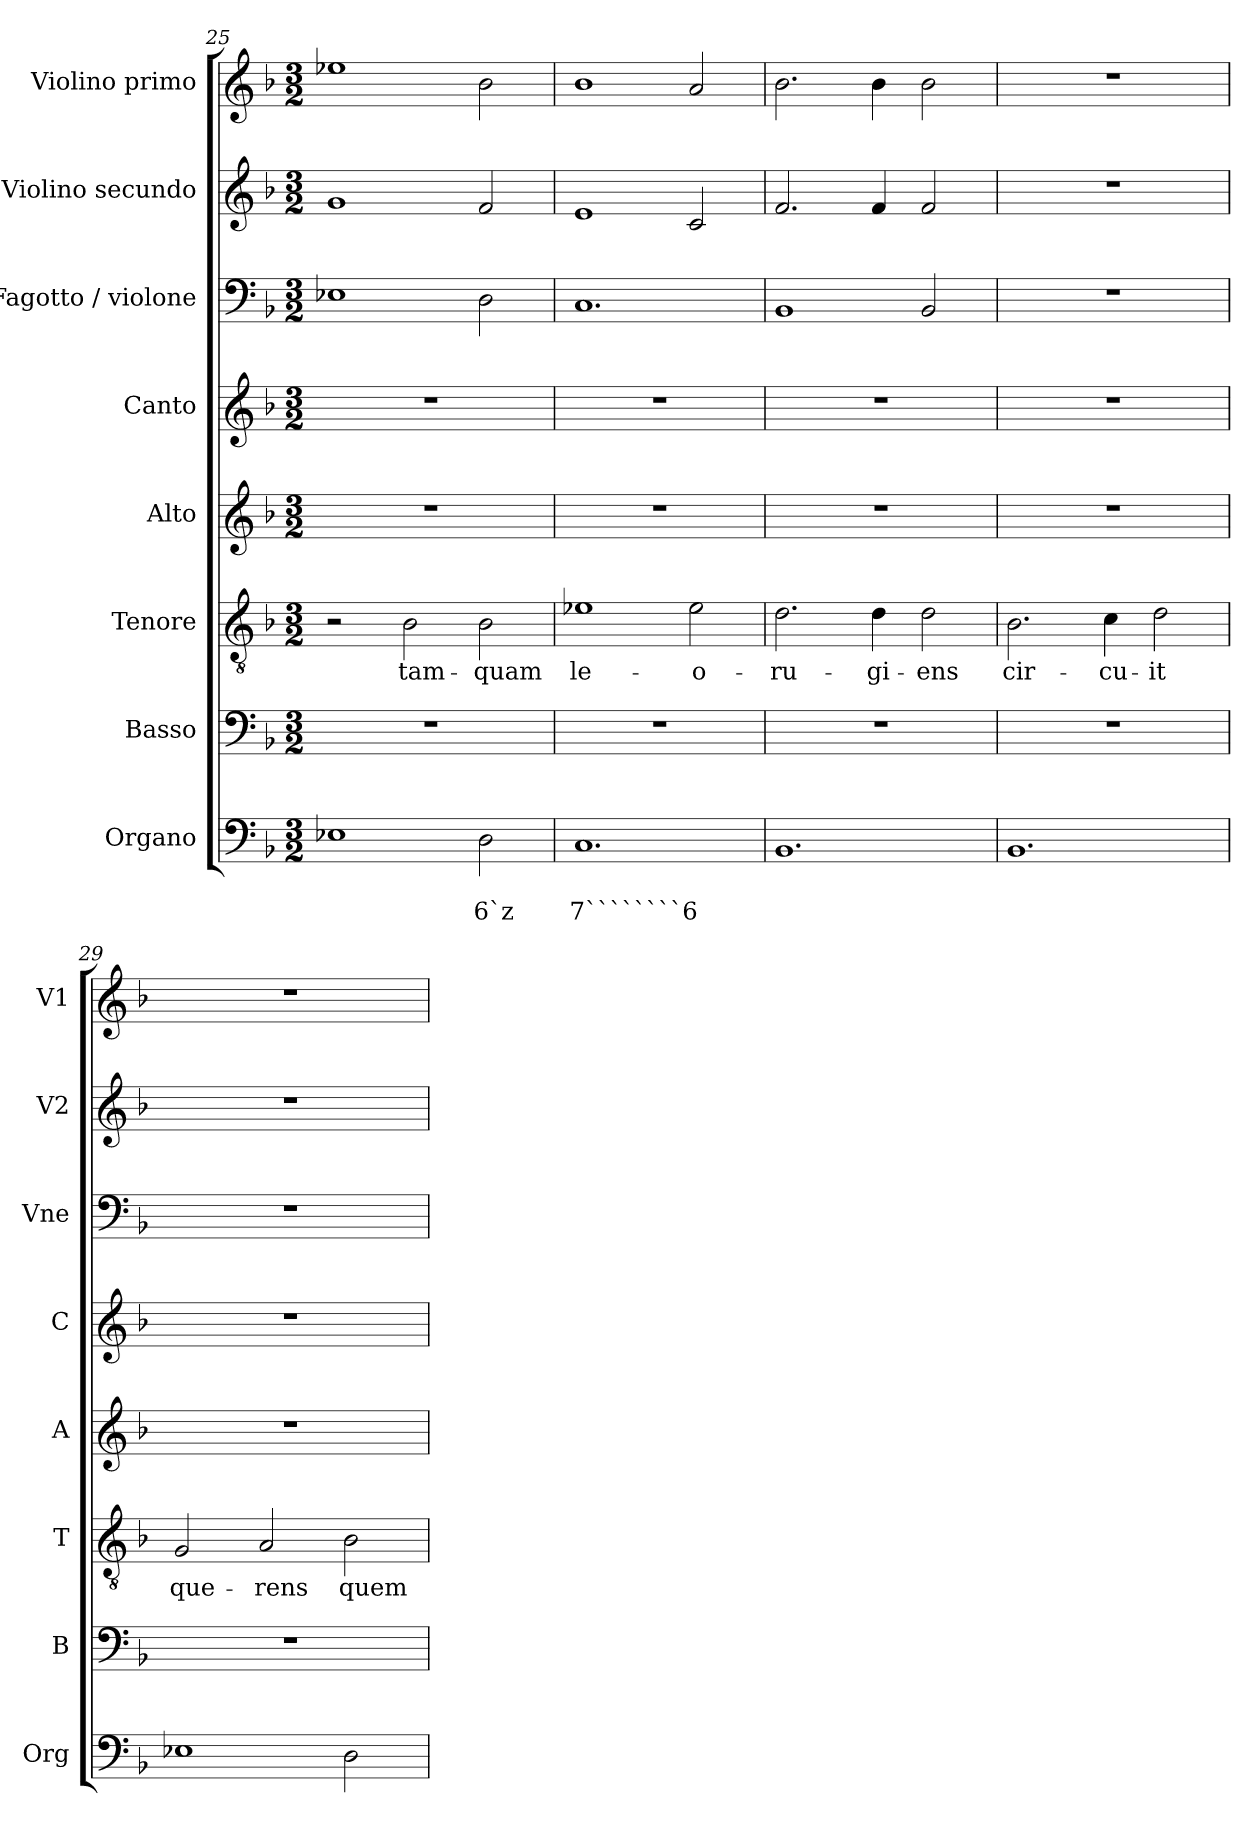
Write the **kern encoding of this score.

**kern	**text	**text	**kern	**kern	**text	**kern	**kern	**kern	**kern	**kern
*part8	*part8	*part8	*part7	*part6	*part6	*part5	*part4	*part3	*part2	*part1
*staff8	*staff8	*staff8	*staff7	*staff6	*staff6	*staff5	*staff4	*staff3	*staff2	*staff1
*I"Organo	*	*	*I"Basso	*I"Tenore	*	*I"Alto	*I"Canto	*I"Fagotto / violone	*I"Violino secundo	*I"Violino primo
*I'Org	*	*	*I'B	*I'T	*	*I'A	*I'C	*I'Vne	*I'V2	*I'V1
*clefF4	*	*	*clefF4	*clefGv2	*	*clefG2	*clefG2	*clefF4	*clefG2	*clefG2
*k[b-]	*	*	*k[b-]	*k[b-]	*	*k[b-]	*k[b-]	*k[b-]	*k[b-]	*k[b-]
*F:	*	*	*F:	*F:	*	*F:	*F:	*F:	*F:	*F:
*M3/2	*	*	*M3/2	*M3/2	*	*M3/2	*M3/2	*M3/2	*M3/2	*M3/2
=25	=25	=25	=25	=25	=25	=25	=25	=25	=25	=25
1E-X	.	.	1.r	2r	.	1.r	1.r	1E-X	1g	1ee-X
!	!	!	!	!	!LO:LY:b	!	!	!	!	!
.	.	.	.	2B-\	tam-	.	.	.	.	.
!	!	!LO:LY:b	!	!	!LO:LY:b	!	!	!	!	!
2D\	.	6`z	.	2B-\	-quam	.	.	2D\	2f/	2b-\
!!LO:PB:g=z
=26	=26	=26	=26	=26	=26	=26	=26	=26	=26	=26
!	!	!LO:LY:b	!	!	!LO:LY:b	!	!	!	!	!
1.C	.	7````````6	1.r	1e-X	le-	1.r	1.r	1.C	1e	1b-
!	!	!	!	!	!LO:LY:b	!	!	!	!	!
.	.	.	.	2e-\	-o-	.	.	.	2c/	2a/
=27	=27	=27	=27	=27	=27	=27	=27	=27	=27	=27
!	!	!	!	!	!LO:LY:b	!	!	!	!	!
1.BB-	.	.	1.r	2.d\	-ru-	1.r	1.r	1BB-	2.f/	2.b-\
!	!	!	!	!	!LO:LY:b	!	!	!	!	!
.	.	.	.	4d\	-gi-	.	.	.	4f/	4b-\
!	!	!	!	!	!LO:LY:b	!	!	!	!	!
.	.	.	.	2d\	-ens	.	.	2BB-/	2f/	2b-\
=28	=28	=28	=28	=28	=28	=28	=28	=28	=28	=28
!	!	!	!	!	!LO:LY:b	!	!	!	!	!
1.BB-	.	.	1.r	2.B-\	cir-	1.r	1.r	1.r	1.r	1.r
!	!	!	!	!	!LO:LY:b	!	!	!	!	!
.	.	.	.	4c\	-cu-	.	.	.	.	.
!	!	!	!	!	!LO:LY:b	!	!	!	!	!
.	.	.	.	2d\	-it	.	.	.	.	.
=29	=29	=29	=29	=29	=29	=29	=29	=29	=29	=29
!	!	!	!	!	!LO:LY:b	!	!	!	!	!
1E-X	.	.	1.r	2G/	que-	1.r	1.r	1.r	1.r	1.r
!	!	!	!	!	!LO:LY:b	!	!	!	!	!
.	.	.	.	2A/	-rens	.	.	.	.	.
!	!	!	!	!	!LO:LY:b	!	!	!	!	!
2D\	.	.	.	2B-\	quem	.	.	.	.	.
=	=	=	=	=	=	=	=	=	=	=
*-	*-	*-	*-	*-	*-	*-	*-	*-	*-	*-
